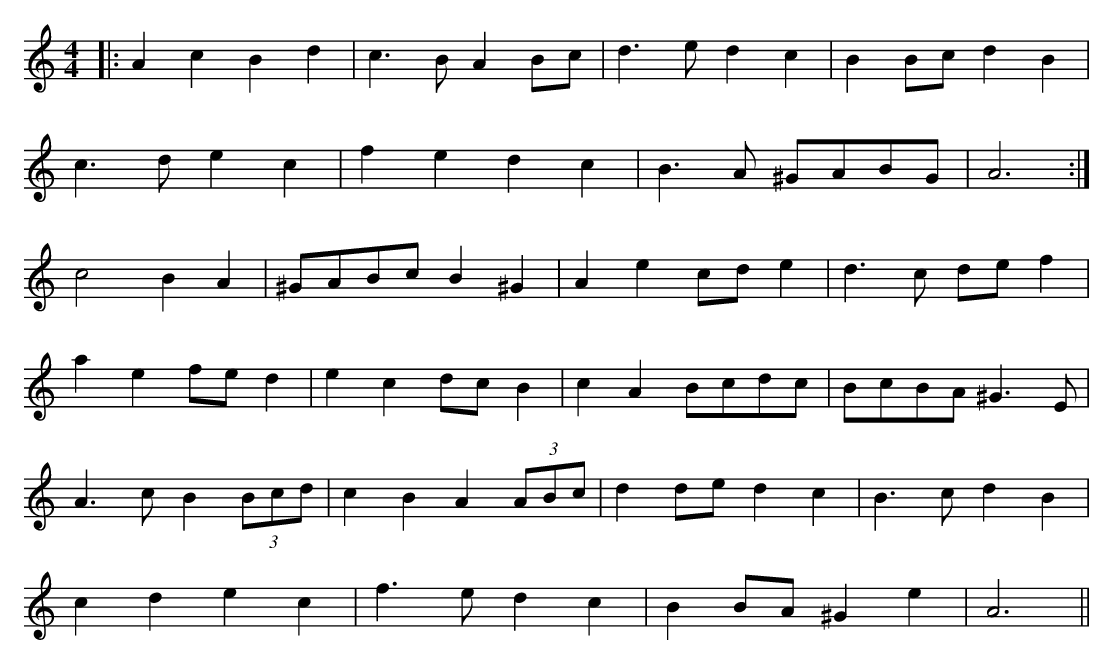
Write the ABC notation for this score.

X:1
M:4/4
K:Amin
|:A2 c2 B2 d2|c3 B A2 Bc|d3 e d2 c2|B2 Bc d2 B2|
c3 d e2 c2|f2 e2 d2 c2|B3 A ^GABG|A6:|
c4 B2 A2|^GABc B2 ^G2|A2 e2 cd e2|d3 c de f2|
a2 e2 fe d2|e2 c2 dc B2|c2 A2 Bcdc|BcBA ^G3 E|
A3 c B2 (3Bcd|c2 B2 A2 (3ABc|d2 de d2 c2|B3 c d2 B2|
c2 d2 e2 c2|f3 e d2 c2|B2 BA ^G2 e2|A6||
